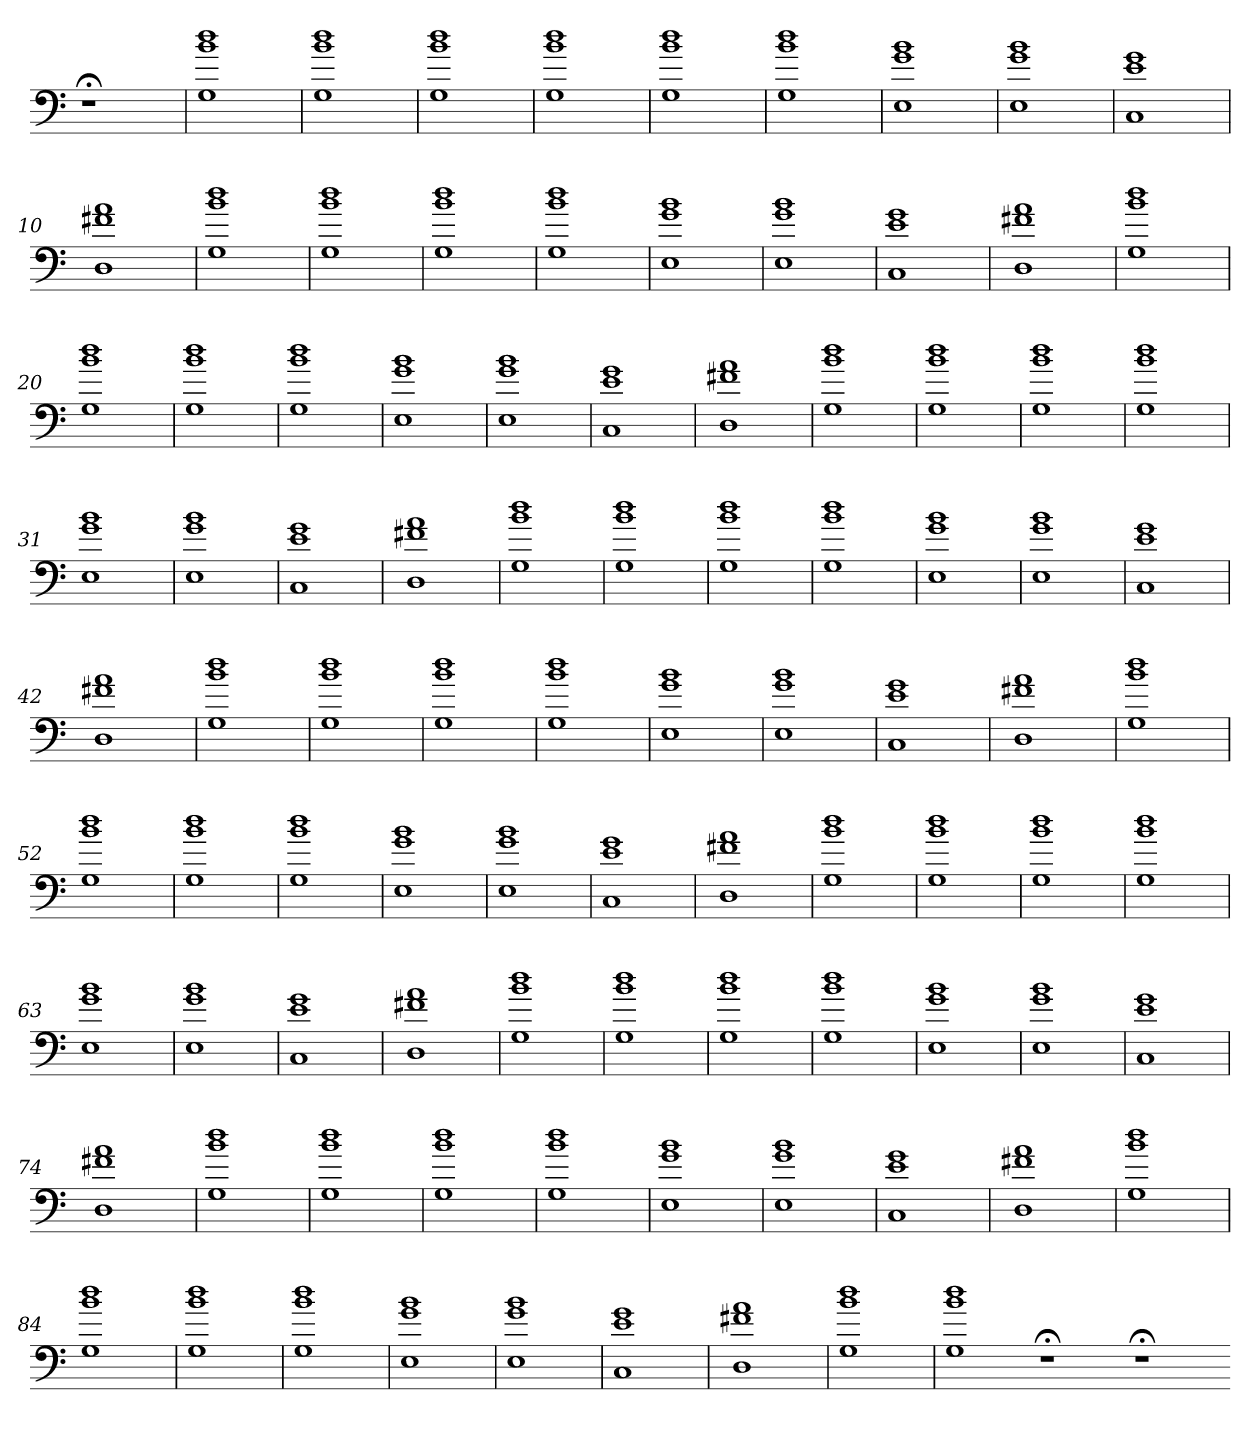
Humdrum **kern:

**kern
*part1
*staff1
=
1r;<
=1
1G 1b 1dd
=2
1G 1b 1dd
=3
1G 1b 1dd
=4
1G 1b 1dd
=5
1G 1b 1dd
=6
1G 1b 1dd
=7
1E 1g 1b
=8
1E 1g 1b
=9
1C 1e 1g
=10
1D 1f#X 1a
=11
1G 1b 1dd
=12
1G 1b 1dd
=13
1G 1b 1dd
=14
1G 1b 1dd
=15
1E 1g 1b
=16
1E 1g 1b
=17
1C 1e 1g
=18
1D 1f#X 1a
=19
1G 1b 1dd
=20
1G 1b 1dd
=21
1G 1b 1dd
=22
1G 1b 1dd
=23
1E 1g 1b
=24
1E 1g 1b
=25
1C 1e 1g
=26
1D 1f#X 1a
=27
1G 1b 1dd
=28
1G 1b 1dd
=29
1G 1b 1dd
=30
1G 1b 1dd
=31
1E 1g 1b
=32
1E 1g 1b
=33
1C 1e 1g
=34
1D 1f#X 1a
=35
1G 1b 1dd
=36
1G 1b 1dd
=37
1G 1b 1dd
=38
1G 1b 1dd
=39
1E 1g 1b
=40
1E 1g 1b
=41
1C 1e 1g
=42
1D 1f#X 1a
=43
1G 1b 1dd
=44
1G 1b 1dd
=45
1G 1b 1dd
=46
1G 1b 1dd
=47
1E 1g 1b
=48
1E 1g 1b
=49
1C 1e 1g
=50
1D 1f#X 1a
=51
1G 1b 1dd
=52
1G 1b 1dd
=53
1G 1b 1dd
=54
1G 1b 1dd
=55
1E 1g 1b
=56
1E 1g 1b
=57
1C 1e 1g
=58
1D 1f#X 1a
=59
1G 1b 1dd
=60
1G 1b 1dd
=61
1G 1b 1dd
=62
1G 1b 1dd
=63
1E 1g 1b
=64
1E 1g 1b
=65
1C 1e 1g
=66
1D 1f#X 1a
=67
1G 1b 1dd
=68
1G 1b 1dd
=69
1G 1b 1dd
=70
1G 1b 1dd
=71
1E 1g 1b
=72
1E 1g 1b
=73
1C 1e 1g
=74
1D 1f#X 1a
=75
1G 1b 1dd
=76
1G 1b 1dd
=77
1G 1b 1dd
=78
1G 1b 1dd
=79
1E 1g 1b
=80
1E 1g 1b
=81
1C 1e 1g
=82
1D 1f#X 1a
=83
1G 1b 1dd
=84
1G 1b 1dd
=85
1G 1b 1dd
=86
1G 1b 1dd
=87
1E 1g 1b
=88
1E 1g 1b
=89
1C 1e 1g
=90
1D 1f#X 1a
=91
1G 1b 1dd
=92
1G 1b 1dd
1r;<
1r;<
=-
*-
